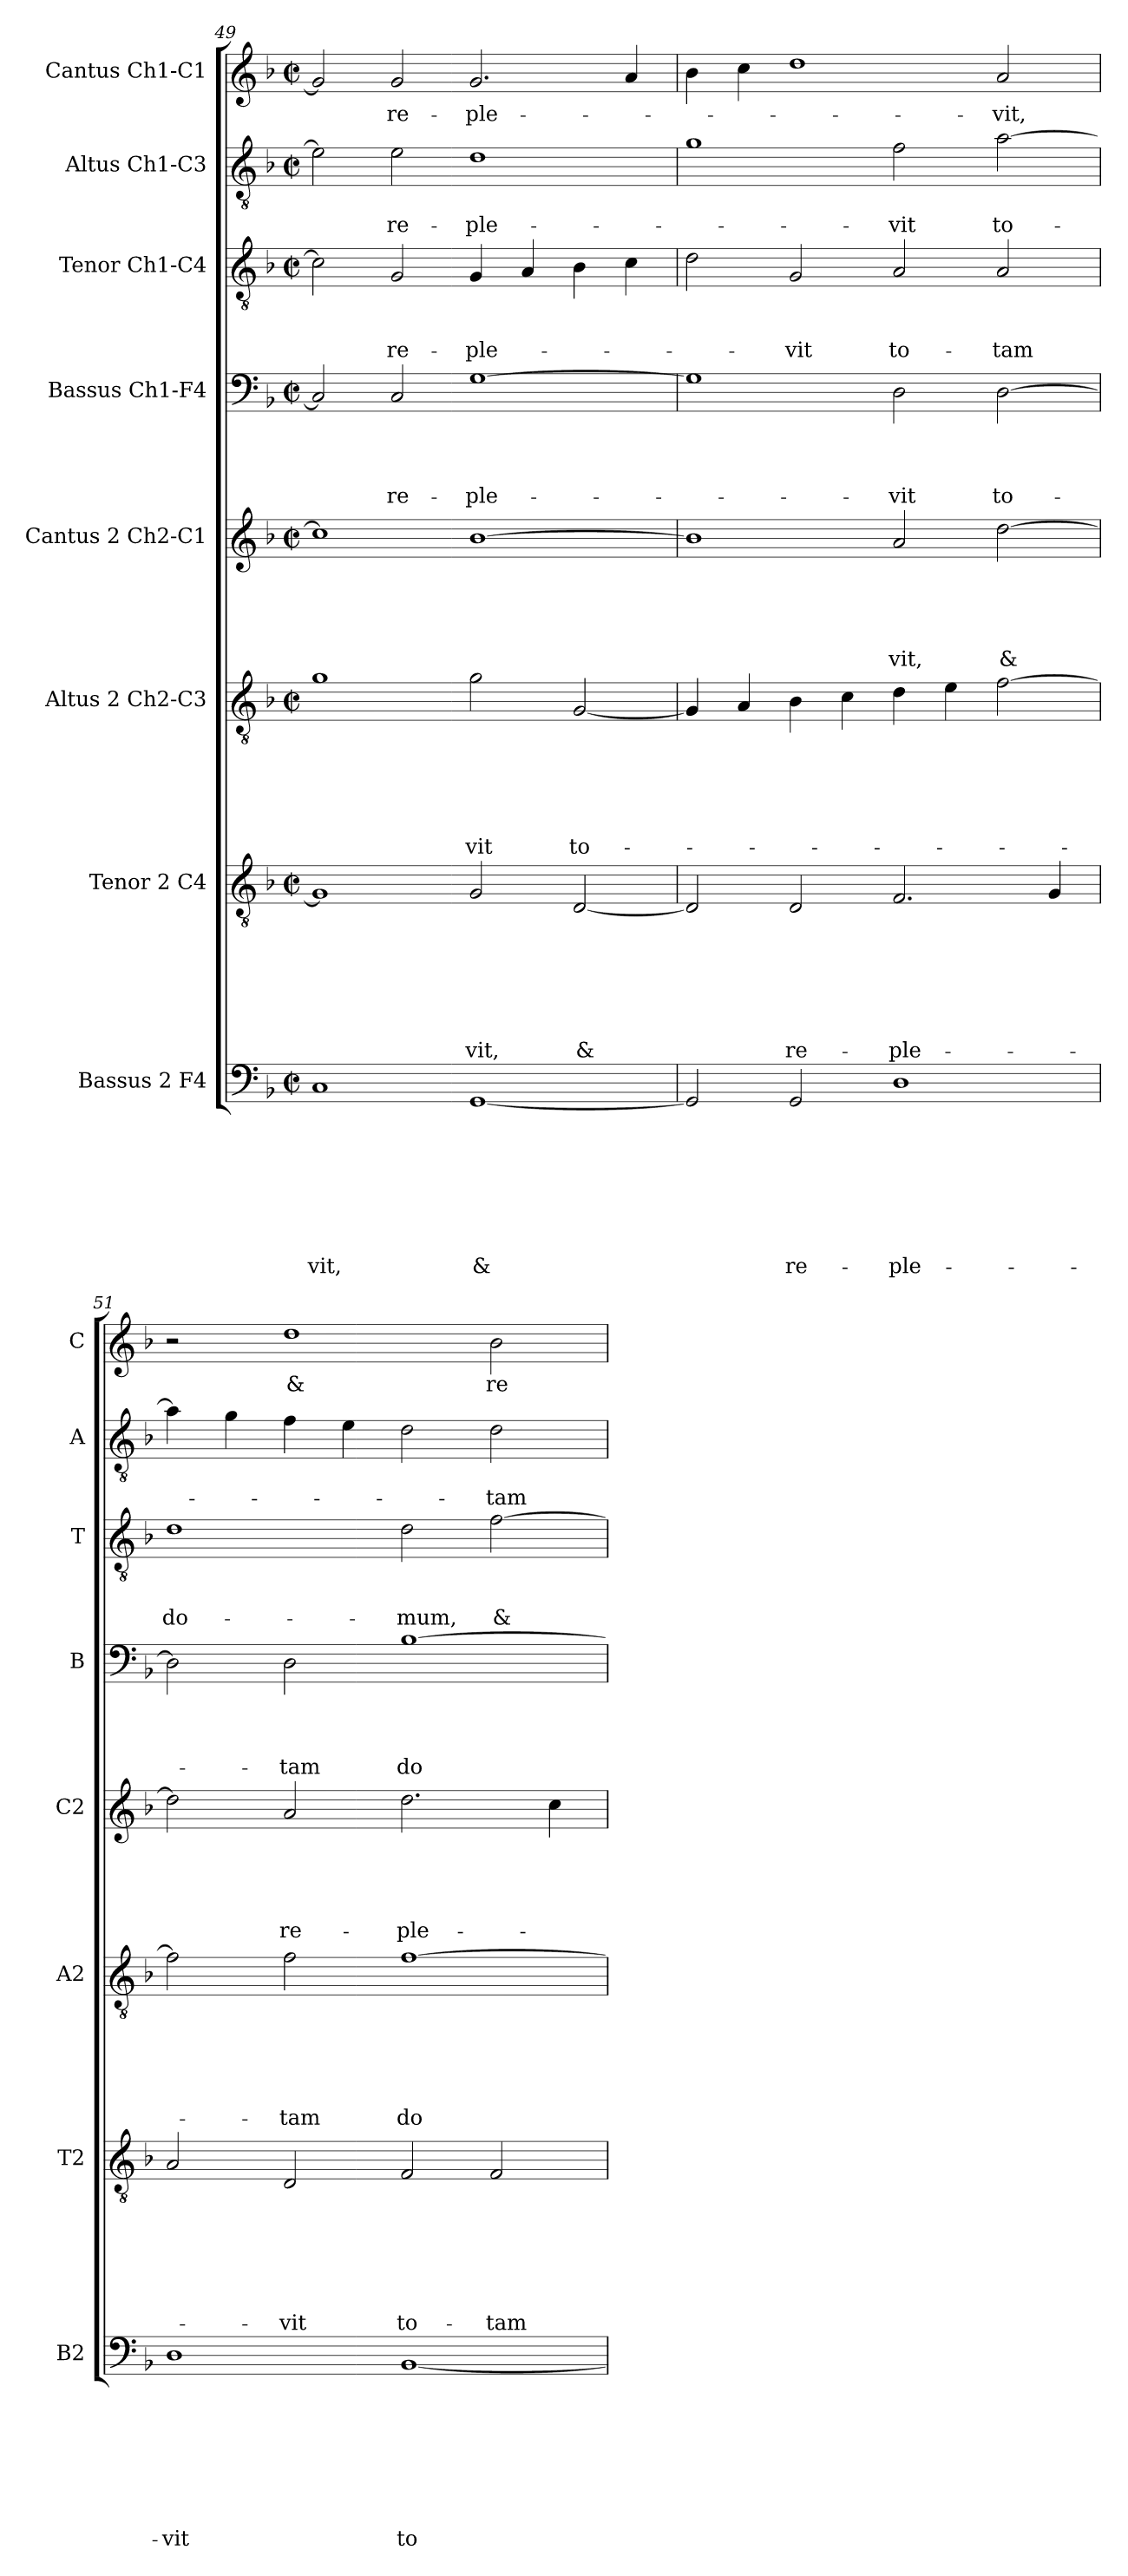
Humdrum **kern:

**kern	**text	**text	**text	**text	**text	**text	**text	**text	**kern	**text	**text	**text	**text	**text	**text	**text	**kern	**text	**text	**text	**text	**text	**text	**kern	**text	**text	**text	**text	**text	**kern	**text	**text	**text	**text	**kern	**text	**text	**text	**kern	**text	**text	**kern	**text
*part8	*part8	*part8	*part8	*part8	*part8	*part8	*part8	*part8	*part7	*part7	*part7	*part7	*part7	*part7	*part7	*part7	*part6	*part6	*part6	*part6	*part6	*part6	*part6	*part5	*part5	*part5	*part5	*part5	*part5	*part4	*part4	*part4	*part4	*part4	*part3	*part3	*part3	*part3	*part2	*part2	*part2	*part1	*part1
*staff8	*staff8	*staff8	*staff8	*staff8	*staff8	*staff8	*staff8	*staff8	*staff7	*staff7	*staff7	*staff7	*staff7	*staff7	*staff7	*staff7	*staff6	*staff6	*staff6	*staff6	*staff6	*staff6	*staff6	*staff5	*staff5	*staff5	*staff5	*staff5	*staff5	*staff4	*staff4	*staff4	*staff4	*staff4	*staff3	*staff3	*staff3	*staff3	*staff2	*staff2	*staff2	*staff1	*staff1
*I"Bassus 2 F4	*	*	*	*	*	*	*	*	*I"Tenor 2 C4	*	*	*	*	*	*	*	*I"Altus 2 Ch2-C3	*	*	*	*	*	*	*I"Cantus 2 Ch2-C1	*	*	*	*	*	*I"Bassus  Ch1-F4	*	*	*	*	*I"Tenor Ch1-C4	*	*	*	*I"Altus  Ch1-C3	*	*	*I"Cantus Ch1-C1	*
*I'B2	*	*	*	*	*	*	*	*	*I'T2	*	*	*	*	*	*	*	*I'A2	*	*	*	*	*	*	*I'C2	*	*	*	*	*	*I'B	*	*	*	*	*I'T	*	*	*	*I'A	*	*	*I'C	*
*clefF4	*	*	*	*	*	*	*	*	*clefGv2	*	*	*	*	*	*	*	*clefGv2	*	*	*	*	*	*	*clefG2	*	*	*	*	*	*clefF4	*	*	*	*	*clefGv2	*	*	*	*clefGv2	*	*	*clefG2	*
*k[b-]	*	*	*	*	*	*	*	*	*k[b-]	*	*	*	*	*	*	*	*k[b-]	*	*	*	*	*	*	*k[b-]	*	*	*	*	*	*k[b-]	*	*	*	*	*k[b-]	*	*	*	*k[b-]	*	*	*k[b-]	*
*F:	*	*	*	*	*	*	*	*	*F:	*	*	*	*	*	*	*	*F:	*	*	*	*	*	*	*F:	*	*	*	*	*	*F:	*	*	*	*	*F:	*	*	*	*F:	*	*	*F:	*
*M2/2	*	*	*	*	*	*	*	*	*M2/2	*	*	*	*	*	*	*	*M2/2	*	*	*	*	*	*	*M2/2	*	*	*	*	*	*M2/2	*	*	*	*	*M2/2	*	*	*	*M2/2	*	*	*M2/2	*
*met(c|)	*	*	*	*	*	*	*	*	*met(c|)	*	*	*	*	*	*	*	*met(c|)	*	*	*	*	*	*	*met(c|)	*	*	*	*	*	*met(c|)	*	*	*	*	*met(c|)	*	*	*	*met(c|)	*	*	*met(c|)	*
=49	=49	=49	=49	=49	=49	=49	=49	=49	=49	=49	=49	=49	=49	=49	=49	=49	=49	=49	=49	=49	=49	=49	=49	=49	=49	=49	=49	=49	=49	=49	=49	=49	=49	=49	=49	=49	=49	=49	=49	=49	=49	=49	=49
!	!	!	!	!	!	!	!	!LO:LY:b	!	!	!	!	!	!	!	!	!	!	!	!	!	!	!	!	!	!	!	!	!	!	!	!	!	!	!	!	!	!	!	!	!	!	!
1C	.	.	.	.	.	.	.	-vit,	1G]	.	.	.	.	.	.	.	1g	.	.	.	.	.	.	1cc]	.	.	.	.	.	2C/]	.	.	.	.	2c\]	.	.	.	2e\]	.	.	2g/]	.
!	!	!	!	!	!	!	!	!	!	!	!	!	!	!	!	!	!	!	!	!	!	!	!	!	!	!	!	!	!	!	!	!	!	!LO:LY:b	!	!	!	!LO:LY:b	!	!	!LO:LY:b	!	!LO:LY:b
.	.	.	.	.	.	.	.	.	.	.	.	.	.	.	.	.	.	.	.	.	.	.	.	.	.	.	.	.	.	2C/	.	.	.	re-	2G/	.	.	re-	2e\	.	re-	2g/	re-
!	!	!	!	!	!	!	!	!LO:LY:b	!	!	!	!	!	!	!	!LO:LY:b	!	!	!	!	!	!	!LO:LY:b	!	!	!	!	!	!	!	!	!	!	!LO:LY:b	!	!	!	!LO:LY:b	!	!	!LO:LY:b	!	!LO:LY:b
[1GG	.	.	.	.	.	.	.	&	2G/	.	.	.	.	.	.	-vit,	2g\	.	.	.	.	.	-vit	[1b-	.	.	.	.	.	[1G	.	.	.	-ple-	4G/	.	.	-ple-	1d	.	-ple-	2.g/	-ple-
.	.	.	.	.	.	.	.	.	.	.	.	.	.	.	.	.	.	.	.	.	.	.	.	.	.	.	.	.	.	.	.	.	.	.	4A/	.	.	.	.	.	.	.	.
!	!	!	!	!	!	!	!	!	!	!	!	!	!	!	!	!LO:LY:b	!	!	!	!	!	!	!LO:LY:b	!	!	!	!	!	!	!	!	!	!	!	!	!	!	!	!	!	!	!	!
.	.	.	.	.	.	.	.	.	[2D/	.	.	.	.	.	.	&	[2G/	.	.	.	.	.	to-	.	.	.	.	.	.	.	.	.	.	.	4B-\	.	.	.	.	.	.	.	.
.	.	.	.	.	.	.	.	.	.	.	.	.	.	.	.	.	.	.	.	.	.	.	.	.	.	.	.	.	.	.	.	.	.	.	4c\	.	.	.	.	.	.	4a/	.
=50	=50	=50	=50	=50	=50	=50	=50	=50	=50	=50	=50	=50	=50	=50	=50	=50	=50	=50	=50	=50	=50	=50	=50	=50	=50	=50	=50	=50	=50	=50	=50	=50	=50	=50	=50	=50	=50	=50	=50	=50	=50	=50	=50
2GG/]	.	.	.	.	.	.	.	.	2D/]	.	.	.	.	.	.	.	4G/]	.	.	.	.	.	.	1b-]	.	.	.	.	.	1G]	.	.	.	.	2d\	.	.	.	1g	.	.	4b-\	.
.	.	.	.	.	.	.	.	.	.	.	.	.	.	.	.	.	4A/	.	.	.	.	.	.	.	.	.	.	.	.	.	.	.	.	.	.	.	.	.	.	.	.	4cc\	.
!	!	!	!	!	!	!	!	!LO:LY:b	!	!	!	!	!	!	!	!LO:LY:b	!	!	!	!	!	!	!	!	!	!	!	!	!	!	!	!	!	!	!	!	!	!LO:LY:b	!	!	!	!	!
2GG/	.	.	.	.	.	.	.	re-	2D/	.	.	.	.	.	.	re-	4B-\	.	.	.	.	.	.	.	.	.	.	.	.	.	.	.	.	.	2G/	.	.	-vit	.	.	.	1dd	.
.	.	.	.	.	.	.	.	.	.	.	.	.	.	.	.	.	4c\	.	.	.	.	.	.	.	.	.	.	.	.	.	.	.	.	.	.	.	.	.	.	.	.	.	.
!	!	!	!	!	!	!	!	!LO:LY:b	!	!	!	!	!	!	!	!LO:LY:b	!	!	!	!	!	!	!	!	!	!	!	!	!LO:LY:b	!	!	!	!	!LO:LY:b	!	!	!	!LO:LY:b	!	!	!LO:LY:b	!	!
1D	.	.	.	.	.	.	.	-ple-	2.F/	.	.	.	.	.	.	-ple-	4d\	.	.	.	.	.	.	2a/	.	.	.	.	-vit,	2D\	.	.	.	-vit	2A/	.	.	to-	2f\	.	-vit	.	.
.	.	.	.	.	.	.	.	.	.	.	.	.	.	.	.	.	4e\	.	.	.	.	.	.	.	.	.	.	.	.	.	.	.	.	.	.	.	.	.	.	.	.	.	.
!	!	!	!	!	!	!	!	!	!	!	!	!	!	!	!	!	!	!	!	!	!	!	!	!	!	!	!	!	!LO:LY:b	!	!	!	!	!LO:LY:b	!	!	!	!LO:LY:b	!	!	!LO:LY:b	!	!LO:LY:b
.	.	.	.	.	.	.	.	.	.	.	.	.	.	.	.	.	[2f\	.	.	.	.	.	.	[2dd\	.	.	.	.	&	[2D\	.	.	.	to-	2A/	.	.	-tam	[2a\	.	to-	2a/	-vit,
.	.	.	.	.	.	.	.	.	4G/	.	.	.	.	.	.	.	.	.	.	.	.	.	.	.	.	.	.	.	.	.	.	.	.	.	.	.	.	.	.	.	.	.	.
=51	=51	=51	=51	=51	=51	=51	=51	=51	=51	=51	=51	=51	=51	=51	=51	=51	=51	=51	=51	=51	=51	=51	=51	=51	=51	=51	=51	=51	=51	=51	=51	=51	=51	=51	=51	=51	=51	=51	=51	=51	=51	=51	=51
!	!	!	!	!	!	!	!	!LO:LY:b	!	!	!	!	!	!	!	!	!	!	!	!	!	!	!	!	!	!	!	!	!	!	!	!	!	!	!	!	!	!LO:LY:b	!	!	!	!	!
1D	.	.	.	.	.	.	.	-vit	2A/	.	.	.	.	.	.	.	2f\]	.	.	.	.	.	.	2dd\]	.	.	.	.	.	2D\]	.	.	.	.	1d	.	.	do-	4a\]	.	.	2r	.
.	.	.	.	.	.	.	.	.	.	.	.	.	.	.	.	.	.	.	.	.	.	.	.	.	.	.	.	.	.	.	.	.	.	.	.	.	.	.	4g\	.	.	.	.
!	!	!	!	!	!	!	!	!	!	!	!	!	!	!	!	!LO:LY:b	!	!	!	!	!	!	!LO:LY:b	!	!	!	!	!	!LO:LY:b	!	!	!	!	!LO:LY:b	!	!	!	!	!	!	!	!	!LO:LY:b
.	.	.	.	.	.	.	.	.	2D/	.	.	.	.	.	.	-vit	2f\	.	.	.	.	.	-tam	2a/	.	.	.	.	re-	2D\	.	.	.	-tam	.	.	.	.	4f\	.	.	1dd	&
.	.	.	.	.	.	.	.	.	.	.	.	.	.	.	.	.	.	.	.	.	.	.	.	.	.	.	.	.	.	.	.	.	.	.	.	.	.	.	4e\	.	.	.	.
!	!	!	!	!	!	!	!	!LO:LY:b	!	!	!	!	!	!	!	!LO:LY:b	!	!	!	!	!	!	!LO:LY:b	!	!	!	!	!	!LO:LY:b	!	!	!	!	!LO:LY:b	!	!	!	!LO:LY:b	!	!	!	!	!
[1BB-	.	.	.	.	.	.	.	to-	2F/	.	.	.	.	.	.	to-	[1f	.	.	.	.	.	do-	2.dd\	.	.	.	.	-ple-	[1B-	.	.	.	do-	2d\	.	.	-mum,	2d\	.	.	.	.
!	!	!	!	!	!	!	!	!	!	!	!	!	!	!	!	!LO:LY:b	!	!	!	!	!	!	!	!	!	!	!	!	!	!	!	!	!	!	!	!	!	!LO:LY:b	!	!	!LO:LY:b	!	!LO:LY:b
.	.	.	.	.	.	.	.	.	2F/	.	.	.	.	.	.	-tam	.	.	.	.	.	.	.	.	.	.	.	.	.	.	.	.	.	.	[2f\	.	.	&	2d\	.	-tam	2b-\	re-
.	.	.	.	.	.	.	.	.	.	.	.	.	.	.	.	.	.	.	.	.	.	.	.	4cc\	.	.	.	.	.	.	.	.	.	.	.	.	.	.	.	.	.	.	.
=	=	=	=	=	=	=	=	=	=	=	=	=	=	=	=	=	=	=	=	=	=	=	=	=	=	=	=	=	=	=	=	=	=	=	=	=	=	=	=	=	=	=	=
*-	*-	*-	*-	*-	*-	*-	*-	*-	*-	*-	*-	*-	*-	*-	*-	*-	*-	*-	*-	*-	*-	*-	*-	*-	*-	*-	*-	*-	*-	*-	*-	*-	*-	*-	*-	*-	*-	*-	*-	*-	*-	*-	*-
